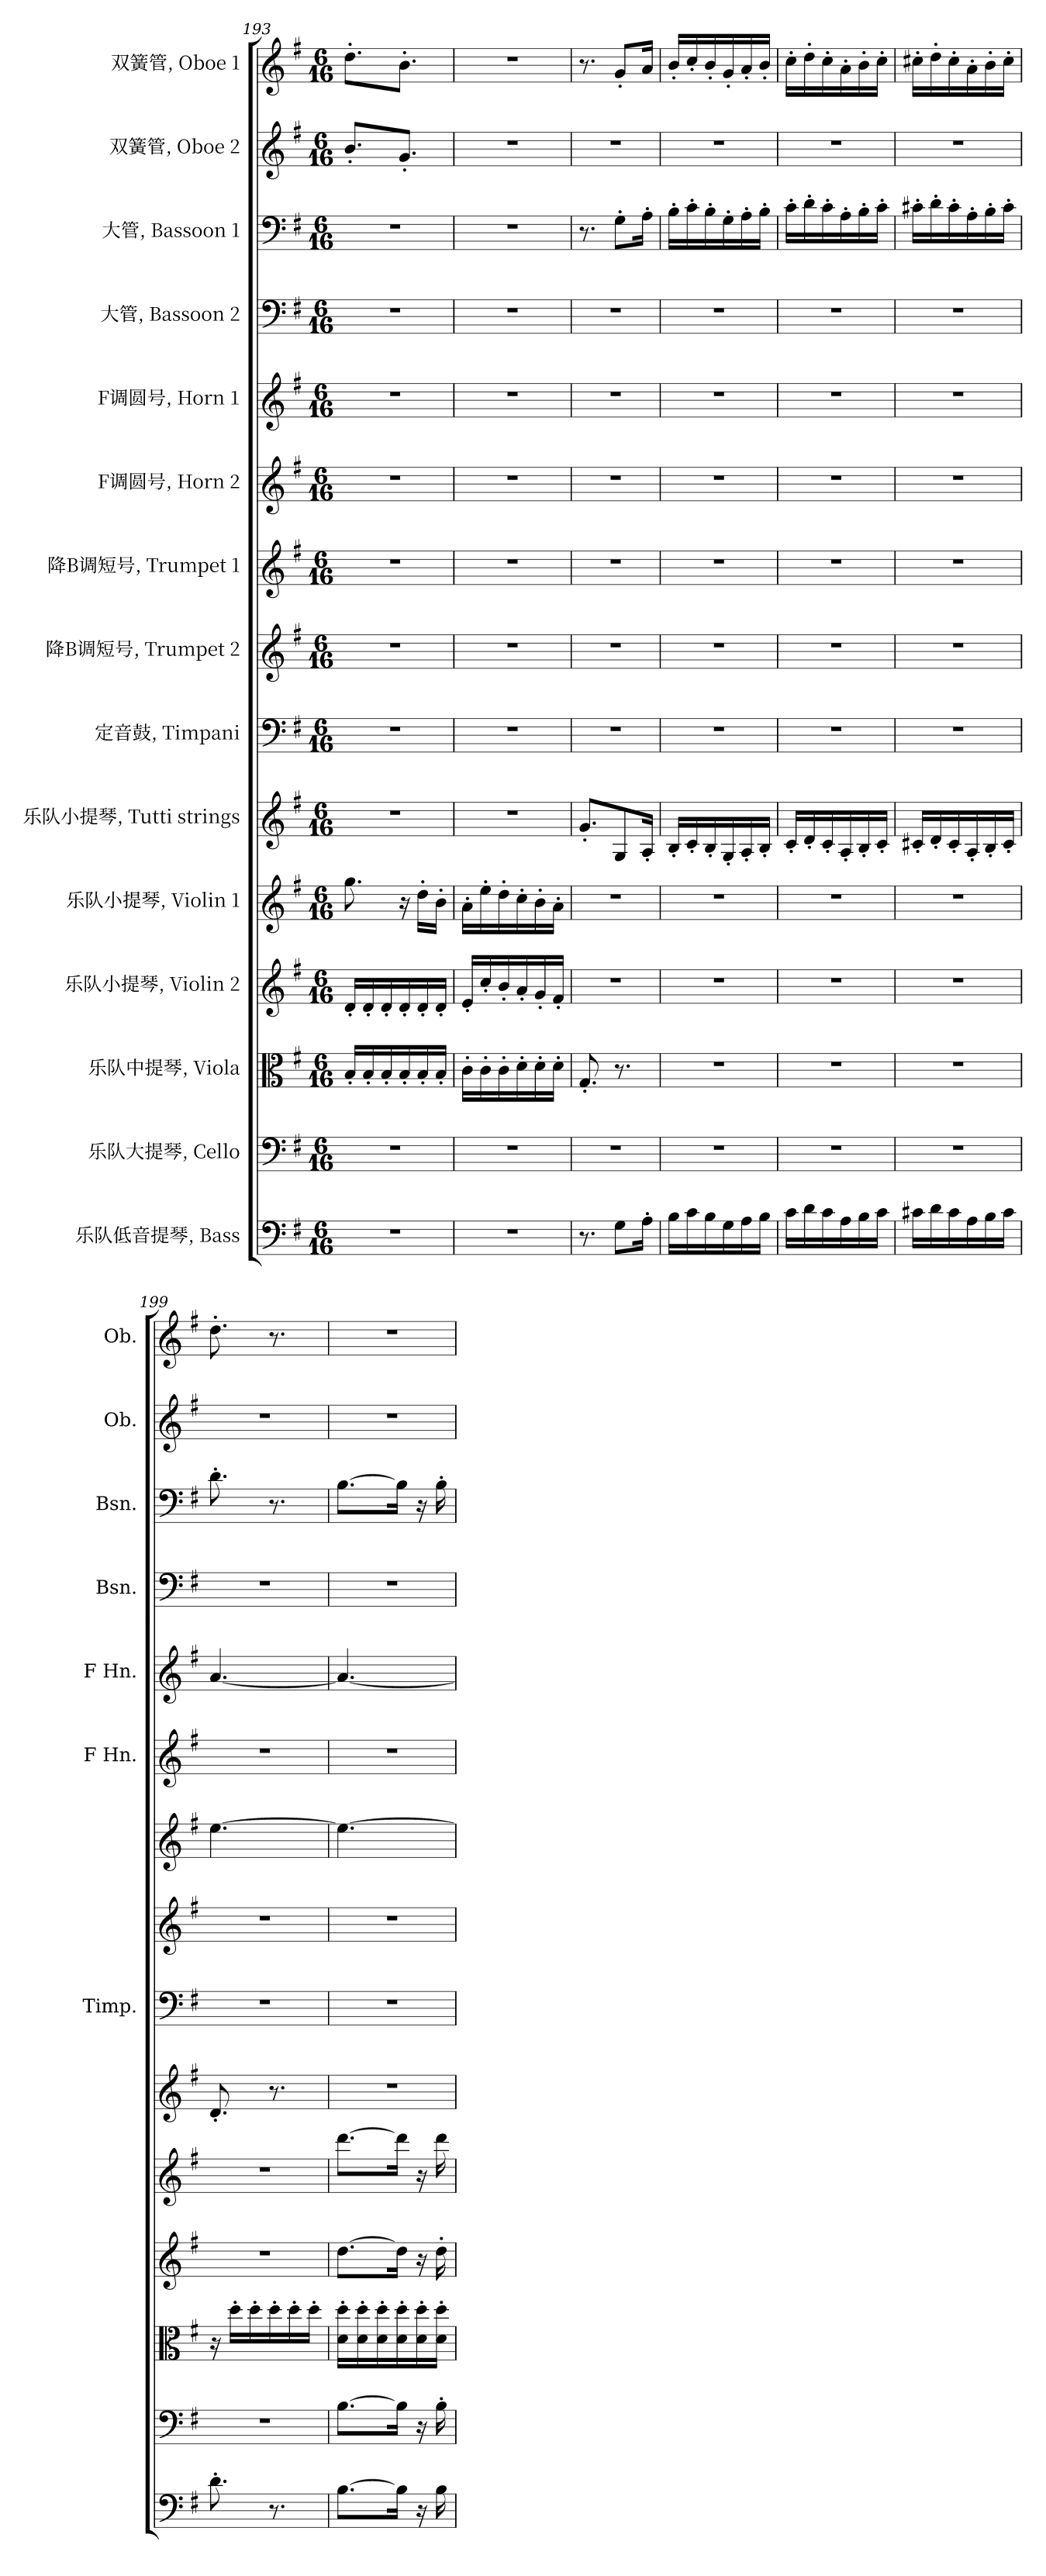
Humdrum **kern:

**kern	**kern	**kern	**kern	**kern	**kern	**kern	**kern	**kern	**kern	**kern	**kern	**kern	**kern	**kern
*part15	*part14	*part13	*part12	*part11	*part10	*part9	*part8	*part7	*part6	*part5	*part4	*part3	*part2	*part1
*staff15	*staff14	*staff13	*staff12	*staff11	*staff10	*staff9	*staff8	*staff7	*staff6	*staff5	*staff4	*staff3	*staff2	*staff1
*I"乐队低音提琴, Bass	*I"乐队大提琴, Cello	*I"乐队中提琴, Viola	*I"乐队小提琴, Violin 2	*I"乐队小提琴, Violin 1	*I"乐队小提琴, Tutti strings	*I"定音鼓, Timpani	*I"降B调短号, Trumpet 2	*I"降B调短号, Trumpet 1	*I"F调圆号, Horn 2	*I"F调圆号, Horn 1	*I"大管, Bassoon 2	*I"大管, Bassoon 1	*I"双簧管, Oboe 2	*I"双簧管, Oboe 1
*	*	*	*	*	*	*I'Timp.	*	*	*I'F Hn.	*I'F Hn.	*I'Bsn.	*I'Bsn.	*I'Ob.	*I'Ob.
*clefF4	*clefF4	*clefC3	*clefG2	*clefG2	*clefG2	*clefF4	*clefG2	*clefG2	*clefG2	*clefG2	*clefF4	*clefF4	*clefG2	*clefG2
*ITrd7c12	*	*	*	*	*	*	*ITrd1c2	*ITrd1c2	*ITrd4c7	*ITrd4c7	*	*	*	*
*k[f#]	*k[f#]	*k[f#]	*k[f#]	*k[f#]	*k[f#]	*k[f#]	*k[b-]	*k[b-]	*k[]	*k[]	*k[f#]	*k[f#]	*k[f#]	*k[f#]
*M6/16	*M6/16	*M6/16	*M6/16	*M6/16	*M6/16	*M6/16	*M6/16	*M6/16	*M6/16	*M6/16	*M6/16	*M6/16	*M6/16	*M6/16
*MM129	*MM129	*MM129	*MM129	*MM129	*MM129	*MM129	*MM129	*MM129	*MM129	*MM129	*MM129	*MM129	*MM129	*MM129
=193	=193	=193	=193	=193	=193	=193	=193	=193	=193	=193	=193	=193	=193	=193
4.r	4.r	16B'/LL	16d'/LL	8.gg\	4.r	4.r	4.r	4.r	4.r	4.r	4.r	4.r	8.b'/L	8.dd'\L
.	.	16B'/	16d'/	.	.	.	.	.	.	.	.	.	.	.
.	.	16B'/	16d'/	.	.	.	.	.	.	.	.	.	.	.
.	.	16B'/	16d'/	16r	.	.	.	.	.	.	.	.	8.g'/J	8.b'\J
.	.	16B'/	16d'/	16dd'\LL	.	.	.	.	.	.	.	.	.	.
.	.	16B'/JJ	16d'/JJ	16b'\JJ	.	.	.	.	.	.	.	.	.	.
=194	=194	=194	=194	=194	=194	=194	=194	=194	=194	=194	=194	=194	=194	=194
4.r	4.r	16c'\LL	16e'/LL	16a'\LL	4.r	4.r	4.r	4.r	4.r	4.r	4.r	4.r	4.r	4.r
.	.	16c'\	16cc'/	16ee'\	.	.	.	.	.	.	.	.	.	.
.	.	16c'\	16b'/	16dd'\	.	.	.	.	.	.	.	.	.	.
.	.	16d'\	16a'/	16cc'\	.	.	.	.	.	.	.	.	.	.
.	.	16d'\	16g'/	16b'\	.	.	.	.	.	.	.	.	.	.
.	.	16d'\JJ	16f#'/JJ	16a'\JJ	.	.	.	.	.	.	.	.	.	.
=195	=195	=195	=195	=195	=195	=195	=195	=195	=195	=195	=195	=195	=195	=195
*	*	*	*	*	*	*	*	*	*	*	*	*	*	*MM119
8.r	4.r	8.G'/	4.r	4.r	8.g'/L	4.r	4.r	4.r	4.r	4.r	4.r	8.r	4.r	8.r
*	*	*	*	*	*	*	*	*	*	*	*	*	*	*MM126
8GG\L	.	8.r	.	.	8G/	.	.	.	.	.	.	8G'\L	.	8g'/L
16AA'\Jk	.	.	.	.	16A'/Jk	.	.	.	.	.	.	16A'\Jk	.	16a/Jk
=196	=196	=196	=196	=196	=196	=196	=196	=196	=196	=196	=196	=196	=196	=196
*	*	*	*	*	*	*	*	*	*	*	*	*	*	*MM127
16BB\LL	4.r	4.r	4.r	4.r	16B'/LL	4.r	4.r	4.r	4.r	4.r	4.r	16B'\LL	4.r	16b'/LL
*	*	*	*	*	*	*	*	*	*	*	*	*	*	*MM129
16C\	.	.	.	.	16c'/	.	.	.	.	.	.	16c'\	.	16cc'/
16BB\	.	.	.	.	16B'/	.	.	.	.	.	.	16B'\	.	16b'/
16GG\	.	.	.	.	16G'/	.	.	.	.	.	.	16G'\	.	16g'/
16AA\	.	.	.	.	16A'/	.	.	.	.	.	.	16A'\	.	16a'/
16BB\JJ	.	.	.	.	16B'/JJ	.	.	.	.	.	.	16B'\JJ	.	16b'/JJ
!!LO:PB:g=z
=197	=197	=197	=197	=197	=197	=197	=197	=197	=197	=197	=197	=197	=197	=197
16C\LL	4.r	4.r	4.r	4.r	16c'/LL	4.r	4.r	4.r	4.r	4.r	4.r	16c'\LL	4.r	16cc'\LL
16D\	.	.	.	.	16d'/	.	.	.	.	.	.	16d'\	.	16dd'\
16C\	.	.	.	.	16c'/	.	.	.	.	.	.	16c'\	.	16cc'\
16AA\	.	.	.	.	16A'/	.	.	.	.	.	.	16A'\	.	16a'\
16BB\	.	.	.	.	16B'/	.	.	.	.	.	.	16B'\	.	16b'\
16C\JJ	.	.	.	.	16c'/JJ	.	.	.	.	.	.	16c'\JJ	.	16cc'\JJ
=198	=198	=198	=198	=198	=198	=198	=198	=198	=198	=198	=198	=198	=198	=198
16C#X\LL	4.r	4.r	4.r	4.r	16c#X'/LL	4.r	4.r	4.r	4.r	4.r	4.r	16c#X'\LL	4.r	16cc#X'\LL
16D\	.	.	.	.	16d'/	.	.	.	.	.	.	16d'\	.	16dd'\
16C#\	.	.	.	.	16c#'/	.	.	.	.	.	.	16c#'\	.	16cc#'\
16AA\	.	.	.	.	16A'/	.	.	.	.	.	.	16A'\	.	16a'\
16BB\	.	.	.	.	16B'/	.	.	.	.	.	.	16B'\	.	16b'\
*	*	*	*	*	*	*	*	*	*	*	*	*	*	*MM123
16C#\JJ	.	.	.	.	16c#'/JJ	.	.	.	.	.	.	16c#'\JJ	.	16cc#'\JJ
=199	=199	=199	=199	=199	=199	=199	=199	=199	=199	=199	=199	=199	=199	=199
*	*	*	*	*	*	*	*	*	*	*	*	*	*	*MM107
8.D'\	4.r	16r	4.r	4.r	8.d'/	4.r	4.r	[4.dd\	4.r	[4.d/	4.r	8.d'\	4.r	8.dd'\
.	.	16dd'\LL	.	.	.	.	.	.	.	.	.	.	.	.
.	.	16dd'\	.	.	.	.	.	.	.	.	.	.	.	.
8.r	.	16dd'\	.	.	8.r	.	.	.	.	.	.	8.r	.	8.r
.	.	16dd'\	.	.	.	.	.	.	.	.	.	.	.	.
.	.	16dd'\JJ	.	.	.	.	.	.	.	.	.	.	.	.
=200	=200	=200	=200	=200	=200	=200	=200	=200	=200	=200	=200	=200	=200	=200
*	*	*	*	*	*	*	*	*	*	*	*	*	*	*MM128
[8.BB\L	[8.B\L	16d\' 16dd\'LL	[8.dd\L	[8.ddd\L	4.r	4.r	4.r	4.dd\_	4.r	4.d/_	4.r	[8.B\L	4.r	4.r
.	.	16d\' 16dd\'	.	.	.	.	.	.	.	.	.	.	.	.
.	.	16d\' 16dd\'	.	.	.	.	.	.	.	.	.	.	.	.
16BB\Jk]	16B\Jk]	16d\' 16dd\'	16dd\Jk]	16ddd\Jk]	.	.	.	.	.	.	.	16B\Jk]	.	.
16r	16r	16d\' 16dd\'	16r	16r	.	.	.	.	.	.	.	16r	.	.
16BB\	16B'\	16d\' 16dd\'JJ	16dd'\	16ddd\	.	.	.	.	.	.	.	16B'\	.	.
=	=	=	=	=	=	=	=	=	=	=	=	=	=	=
*-	*-	*-	*-	*-	*-	*-	*-	*-	*-	*-	*-	*-	*-	*-
